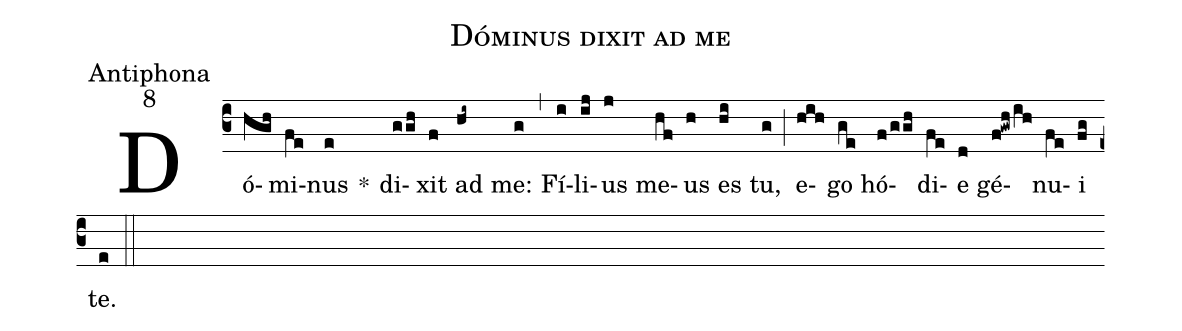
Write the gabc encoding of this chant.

name:Dóminus dixit ad me;
office-part:Antiphona;
mode:8;
%%
(c3)Dó(hgh)mi(fe)nus(e) *() di(ggh)xit(f) ad(hi~) me:(g) (,) Fí(i)li(ij)us(j) me(hf)us(h) es(hi) tu,(g) (;) e(hih)go(ge) hó(f/ggh)di(fe)e(d) gé(f!gwh/ih)nu(fe)i(fg) te.(e) (::)
